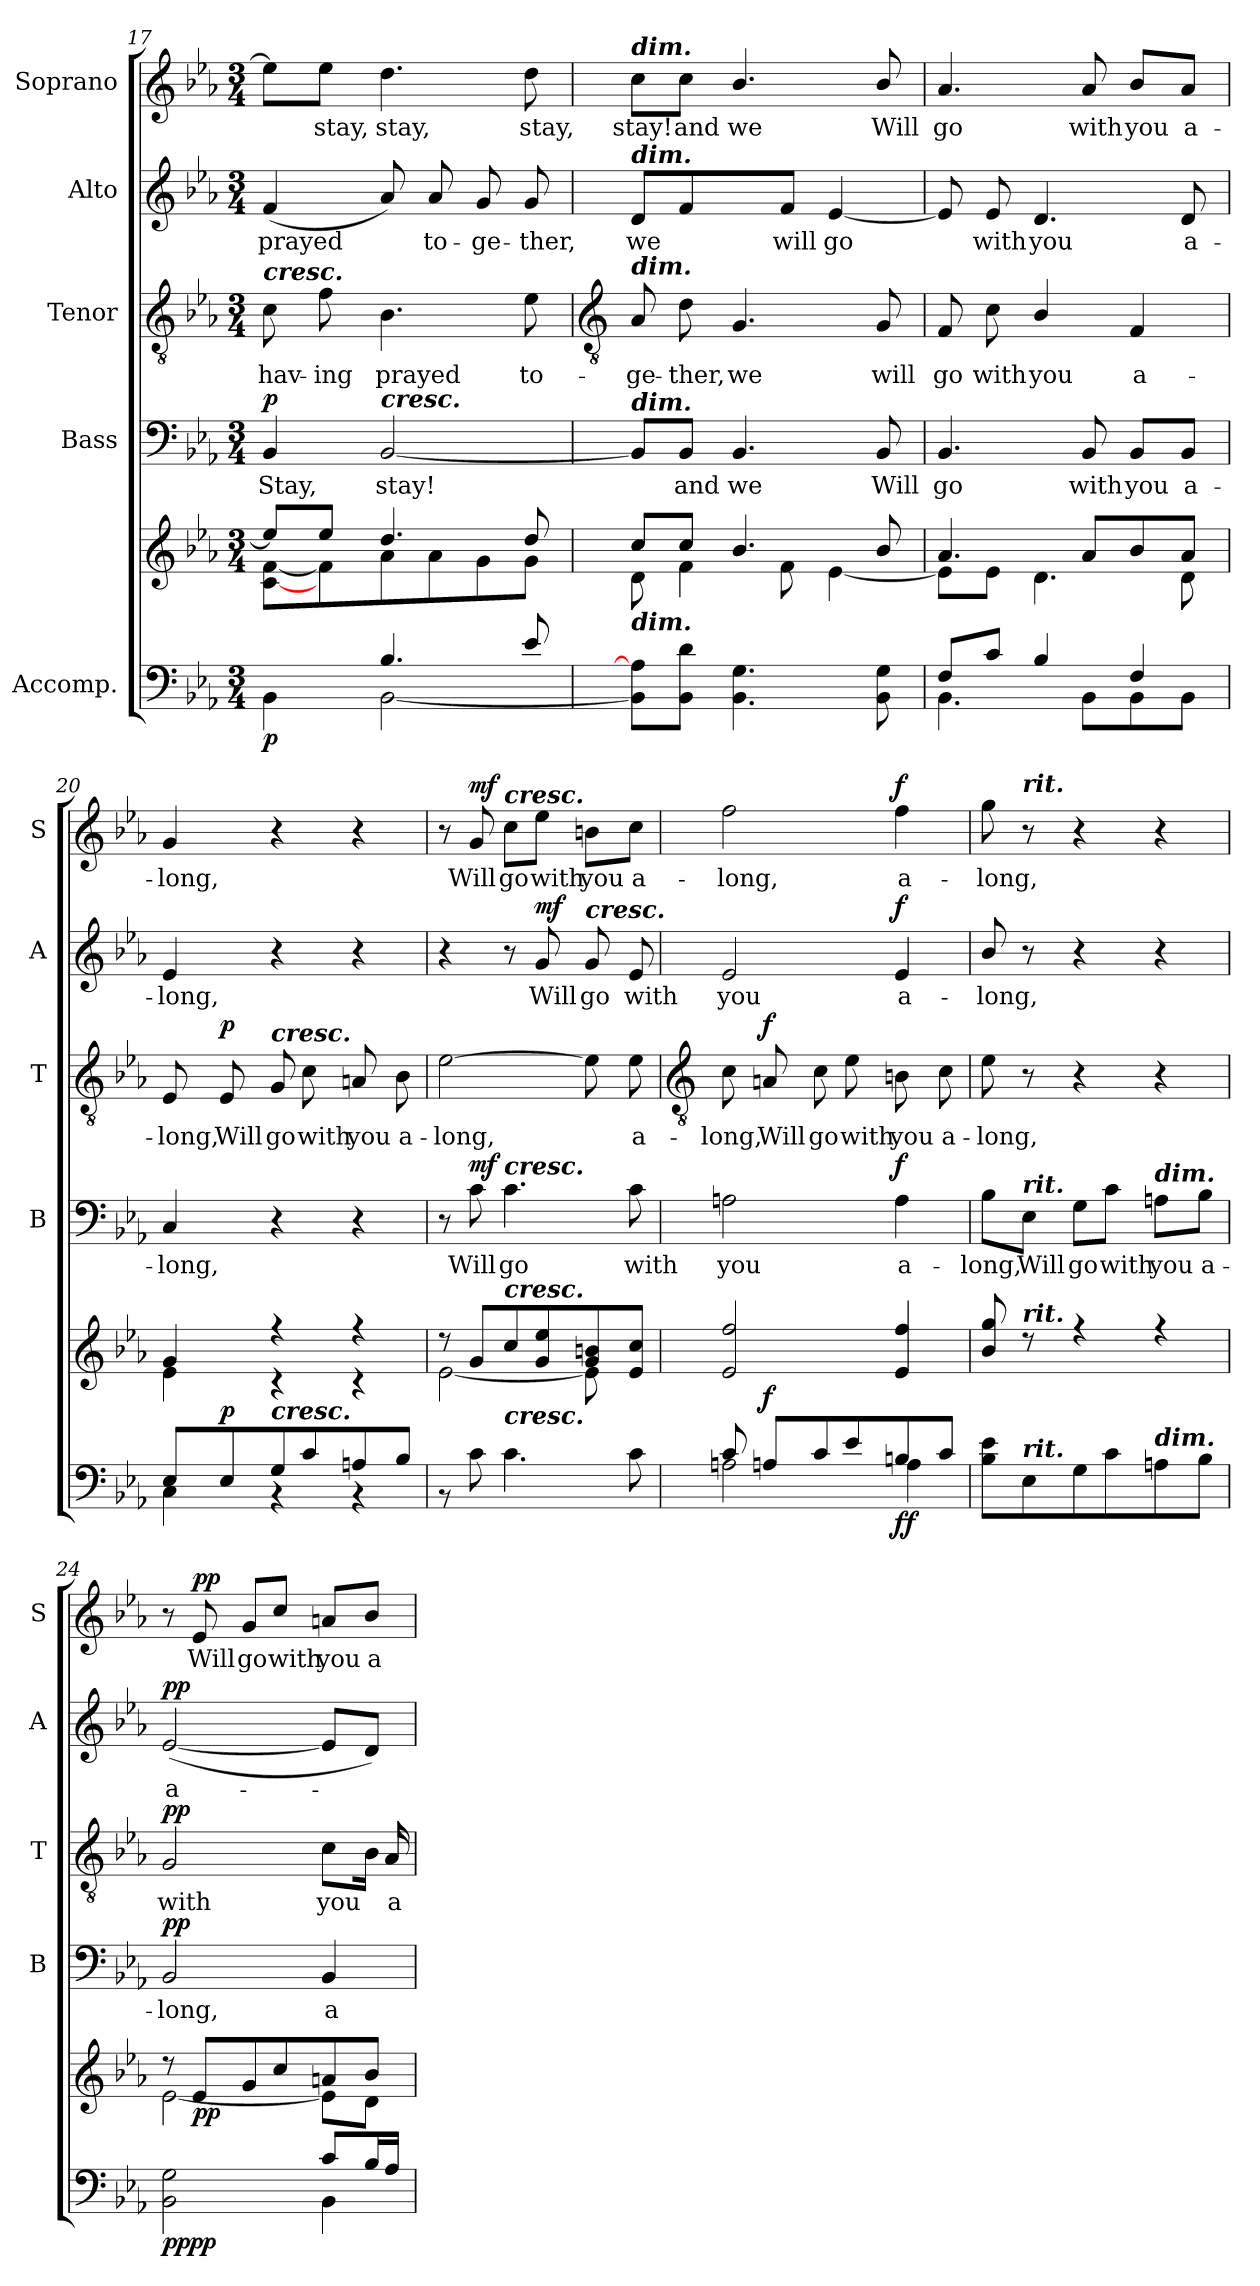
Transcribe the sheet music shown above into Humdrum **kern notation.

**kern	**kern	**dynam	**kern	**text	**dynam	**kern	**text	**dynam	**kern	**text	**dynam	**kern	**text	**dynam
*part5	*part5	*part5	*part4	*part4	*part4	*part3	*part3	*part3	*part2	*part2	*part2	*part1	*part1	*part1
*staff6	*staff5	*staff5/6	*staff4	*staff4	*staff4	*staff3	*staff3	*staff3	*staff2	*staff2	*staff2	*staff1	*staff1	*staff1
*I"Accomp.	*	*	*I"Bass	*	*	*I"Tenor	*	*	*I"Alto	*	*	*I"Soprano	*	*
*	*	*	*I'B	*	*	*I'T	*	*	*I'A	*	*	*I'S	*	*
*clefF4	*clefG2	*	*clefF4	*	*	*clefGv2	*	*	*clefG2	*	*	*clefG2	*	*
*k[b-e-a-]	*k[b-e-a-]	*	*k[b-e-a-]	*	*	*k[b-e-a-]	*	*	*k[b-e-a-]	*	*	*k[b-e-a-]	*	*
*E-:	*E-:	*	*E-:	*	*	*E-:	*	*	*E-:	*	*	*E-:	*	*
*M3/4	*M3/4	*	*M3/4	*	*	*M3/4	*	*	*M3/4	*	*	*M3/4	*	*
=17	=17	=17	=17	=17	=17	=17	=17	=17	=17	=17	=17	=17	=17	=17
*^	*^	*	*	*	*	*	*	*	*	*	*	*	*	*
!	!	!	!	!	!	!	!	!LO:TX:a:Bi:t=cresc.	!	!	!	!	!	!	!	!
!	!	!	!	!LO:DY:b=2	!	!LO:LY:b	!LO:DY:b	!	!LO:LY:b	!	!	!LO:LY:b	!	!	!	!
4ryy	4BB-\	8ee-/L]	[8c\ [8f\L	p	4BB-	Stay,	p	8c	hav-	.	(<4f	prayed	.	8ee-\L]	.	.
!	!	!	!	!	!	!	!	!	!LO:LY:b	!	!	!	!	!	!LO:LY:b	!
.	.	8ee-/J	8f\]	.	.	.	.	8f	-ing	.	.	.	.	8ee-\J	stay,	.
!	!	!	!	!	!LO:TX:a:Bi:t=cresc.	!	!	!	!	!	!	!	!	!	!	!
!	!	!	!	!	!	!LO:LY:b	!	!	!LO:LY:b	!	!	!	!	!	!LO:LY:b	!
4.B-/	[2BB-\	4.dd/	8a-\	.	[2BB-	stay!	.	4.B-	prayed	.	8a-)	.	.	4.dd	stay,	.
!	!	!	!	!	!	!	!	!	!	!	!	!LO:LY:b	!	!	!	!
.	.	.	8a-\	.	.	.	.	.	.	.	8a-	to-	.	.	.	.
!	!	!	!	!	!	!	!	!	!	!	!	!LO:LY:b	!	!	!	!
.	.	.	8g\	.	.	.	.	.	.	.	8g	-ge-	.	.	.	.
!	!	!	!	!	!	!	!	!	!LO:LY:b	!	!	!LO:LY:b	!	!	!LO:LY:b	!
8e-/	.	8dd/	8g\J	.	.	.	.	8e-	to-	.	8g	-ther,	.	8dd	stay,	.
!!LO:LB:g=z
=18	=18	=18	=18	=18	=18	=18	=18	=18	=18	=18	=18	=18	=18	=18	=18	=18
*	*	*	*	*	*	*	*	*clefGv2	*	*	*	*	*	*	*	*
!	!	!	!	!	!	!	!	!	!	!	!	!	!	!LO:TX:a:Bi:t=dim.	!	!
!	!	!	!	!	!	!	!	!	!	!	!LO:TX:a:Bi:t=dim.	!	!	!	!	!
!	!	!	!	!	!	!	!	!LO:TX:a:Bi:t=dim.	!	!	!	!	!	!	!	!
!	!	!	!	!	!LO:TX:a:Bi:t=dim.	!	!	!	!	!	!	!	!	!	!	!
!	!	!LO:TX:b:Bi:t=dim.	!	!	!	!	!	!	!	!	!	!	!	!	!	!
!	!	!	!	!	!	!	!	!	!LO:LY:b	!	!	!LO:LY:b	!	!	!LO:LY:b	!
2.ryy	8BB-\] 8A-\]L	8cc/L	8d\	.	8BB-/L]	.	.	8A-	-ge-	.	8dL	we	.	8cc\L	stay!	.
!	!	!	!	!	!	!LO:LY:b	!	!	!LO:LY:b	!	!	!	!	!	!LO:LY:b	!
.	8BB-\ 8d\J	8cc/J	4f\	.	8BB-/J	and	.	8d	-ther,	.	4f	.	.	8cc\J	and	.
!	!	!	!	!	!	!LO:LY:b	!	!	!LO:LY:b	!	!	!	!	!	!LO:LY:b	!
.	4.BB-\ 4.G\	4.b-/	.	.	4.BB-	we	.	4.G	we	.	.	.	.	4.b-/	we	.
!	!	!	!	!	!	!	!	!	!	!	!	!LO:LY:b	!	!	!	!
.	.	.	8f\	.	.	.	.	.	.	.	8fJ	will	.	.	.	.
!	!	!	!	!	!	!	!	!	!	!	!	!LO:LY:b	!	!	!	!
.	.	.	[4e-\	.	.	.	.	.	.	.	[4e-	go	.	.	.	.
!	!	!	!	!	!	!LO:LY:b	!	!	!LO:LY:b	!	!	!	!	!	!LO:LY:b	!
.	8BB-\ 8G\	8b-/	.	.	8BB-	Will	.	8G	will	.	.	.	.	8b-/	Will	.
=19	=19	=19	=19	=19	=19	=19	=19	=19	=19	=19	=19	=19	=19	=19	=19	=19
!	!	!	!	!	!	!LO:LY:b	!	!	!LO:LY:b	!	!	!	!	!	!LO:LY:b	!
8F/L	4.BB-\	4.a-/	8e-\L]	.	4.BB-	go	.	8F	go	.	8e-]	.	.	4.a-	go	.
!	!	!	!	!	!	!	!	!	!LO:LY:b	!	!	!LO:LY:b	!	!	!	!
8c/J	.	.	8e-\J	.	.	.	.	8c	with	.	8e-	with	.	.	.	.
!	!	!	!	!	!	!	!	!	!LO:LY:b	!	!	!LO:LY:b	!	!	!	!
4B-/	.	.	4.d\	.	.	.	.	4B-/	you	.	4.d	you	.	.	.	.
!	!	!	!	!	!	!LO:LY:b	!	!	!	!	!	!	!	!	!LO:LY:b	!
.	8BB-\L	8a-/L	.	.	8BB-	with	.	.	.	.	.	.	.	8a-	with	.
!	!	!	!	!	!	!LO:LY:b	!	!	!LO:LY:b	!	!	!	!	!	!LO:LY:b	!
4F/	8BB-\	8b-/	.	.	8BB-/L	you	.	4F	a-	.	.	.	.	8b-/L	you	.
!	!	!	!	!	!	!LO:LY:b	!	!	!	!	!	!LO:LY:b	!	!	!LO:LY:b	!
.	8BB-\J	8a-/J	8d\	.	8BB-/J	a-	.	.	.	.	8d	a-	.	8a-/J	a-	.
=20	=20	=20	=20	=20	=20	=20	=20	=20	=20	=20	=20	=20	=20	=20	=20	=20
!	!	!	!	!	!	!LO:LY:b	!	!	!LO:LY:b	!	!	!LO:LY:b	!	!	!LO:LY:b	!
8E-/L	4C\	4g/	4e-\	.	4C	-long,	.	8E-	-long,	.	4e-	-long,	.	4g	-long,	.
!	!	!	!	!LO:DY:a=2	!	!	!	!	!LO:LY:b	!LO:DY:b	!	!	!	!	!	!
8E-/	.	.	.	p	.	.	.	8E-	Will	p	.	.	.	.	.	.
!	!	!	!	!	!	!	!	!LO:TX:a:Bi:t=cresc.	!	!	!	!	!	!	!	!
!LO:TX:a:Bi:t=cresc.	!	!	!	!	!	!	!	!	!	!	!	!	!	!	!	!
!	!	!	!	!	!	!	!	!	!LO:LY:b	!	!	!	!	!	!	!
8G/	4r	4r	4r	.	4r	.	.	8G	go	.	4r	.	.	4r	.	.
!	!	!	!	!	!	!	!	!	!LO:LY:b	!	!	!	!	!	!	!
8c/	.	.	.	.	.	.	.	8c	with	.	.	.	.	.	.	.
!	!	!	!	!	!	!	!	!	!LO:LY:b	!	!	!	!	!	!	!
8An/	4r	4r	4r	.	4r	.	.	8An	you	.	4r	.	.	4r	.	.
!	!	!	!	!	!	!	!	!	!LO:LY:b	!	!	!	!	!	!	!
8B-/J	.	.	.	.	.	.	.	8B-	a-	.	.	.	.	.	.	.
=21	=21	=21	=21	=21	=21	=21	=21	=21	=21	=21	=21	=21	=21	=21	=21	=21
!	!	!	!	!	!	!	!	!	!LO:LY:b	!	!	!	!	!	!	!
2.ryy	8r	8r	[2e-\	.	8r	.	.	[2e-	-long,	.	4r	.	.	8r	.	.
!	!	!	!	!LO:DY:b=2	!	!LO:LY:b	!	!	!	!	!	!	!	!	!LO:LY:b	!
!	!	!	!	!LO:DY:n=1:b	!	!	!LO:DY:b	!	!	!	!	!	!	!	!	!LO:DY:b
.	8c\	8g/L	.	mf mf	8c	Will	mf	.	.	.	.	.	.	8g	Will	mf
!	!	!	!	!	!	!	!	!	!	!	!	!	!	!LO:TX:a:Bi:t=cresc.	!	!
!	!	!	!	!	!LO:TX:a:Bi:t=cresc.	!	!	!	!	!	!	!	!	!	!	!
!	!	!LO:TX:a:Bi:t=cresc.	!	!	!	!	!	!	!	!	!	!	!	!	!	!
!	!LO:TX:a:Bi:t=cresc.	!	!	!	!	!	!	!	!	!	!	!	!	!	!	!
!	!	!	!	!	!	!LO:LY:b	!	!	!	!	!	!	!	!	!LO:LY:b	!
.	4.c\	8cc/	.	.	4.c	go	.	.	.	.	8r	.	.	8cc\L	go	.
!	!	!	!	!	!	!	!	!	!	!	!	!LO:LY:b	!LO:DY:b	!	!LO:LY:b	!
.	.	8g/ 8ee-/	.	.	.	.	.	.	.	.	8g	Will	mf	8ee-\J	with	.
!	!	!	!	!	!	!	!	!	!	!	!LO:TX:a:Bi:t=cresc.	!	!	!	!	!
!	!	!	!	!	!	!	!	!	!	!	!	!LO:LY:b	!	!	!LO:LY:b	!
.	.	8g/ 8bn/	8e-\]	.	.	.	.	8e-]	.	.	8g	go	.	8bn\L	you	.
!	!	!	!	!	!	!LO:LY:b	!	!	!LO:LY:b	!	!	!LO:LY:b	!	!	!LO:LY:b	!
.	8c\	8e-/ 8cc/J	8ryy	.	8c	with	.	8e-	a-	.	8e-	with	.	8cc\J	a-	.
!!LO:LB:g=z
=22	=22	=22	=22	=22	=22	=22	=22	=22	=22	=22	=22	=22	=22	=22	=22	=22
*	*	*	*	*	*	*	*	*clefGv2	*	*	*	*	*	*	*	*
!	!	!	!	!	!	!LO:LY:b	!	!	!LO:LY:b	!	!	!LO:LY:b	!	!	!LO:LY:b	!
8c/	2An\	2e-/ 2ff/	2.ryy	.	2An	you	.	8c	-long,	.	2e-	you	.	2ff	-long,	.
!	!	!	!	!LO:DY:a=2	!	!	!	!	!LO:LY:b	!LO:DY:b	!	!	!	!	!	!
8An/L	.	.	.	f	.	.	.	8An	Will	f	.	.	.	.	.	.
!	!	!	!	!	!	!	!	!	!LO:LY:b	!	!	!	!	!	!	!
8c/	.	.	.	.	.	.	.	8c	go	.	.	.	.	.	.	.
!	!	!	!	!	!	!	!	!	!LO:LY:b	!	!	!	!	!	!	!
8e-/	.	.	.	.	.	.	.	8e-	with	.	.	.	.	.	.	.
!	!	!	!	!LO:DY:b=2	!	!LO:LY:b	!	!	!LO:LY:b	!	!	!LO:LY:b	!	!	!LO:LY:b	!
!	!	!	!	!LO:DY:n=1:b	!	!	!LO:DY:b	!	!	!	!	!	!LO:DY:b	!	!	!LO:DY:b
8Bn/	4A\	4e-/ 4ff/	.	f f	4A	a-	f	8Bn	you	.	4e-	a-	f	4ff	a-	f
!	!	!	!	!	!	!	!	!	!LO:LY:b	!	!	!	!	!	!	!
8c/J	.	.	.	.	.	.	.	8c	a-	.	.	.	.	.	.	.
=23	=23	=23	=23	=23	=23	=23	=23	=23	=23	=23	=23	=23	=23	=23	=23	=23
!	!	!	!	!	!	!LO:LY:b	!	!	!LO:LY:b	!	!	!LO:LY:b	!	!	!LO:LY:b	!
2.ryy	8B-\ 8e-\L	8b-/ 8gg/	2.ryy	.	8B-\L	-long,	.	8e-	-long,	.	8b-/	-long,	.	8gg	-long,	.
!	!	!	!	!	!	!	!	!	!	!	!	!	!	!LO:TX:a:Bi:t=rit.	!	!
!	!	!	!	!	!LO:TX:a:Bi:t=rit.	!	!	!	!	!	!	!	!	!	!	!
!	!	!LO:TX:a:Bi:t=rit.	!	!	!	!	!	!	!	!	!	!	!	!	!	!
!	!LO:TX:a:Bi:t=rit.	!	!	!	!	!	!	!	!	!	!	!	!	!	!	!
!	!	!	!	!	!	!LO:LY:b	!	!	!	!	!	!	!	!	!	!
.	8E-\	8r	.	.	8E-\J	Will	.	8r	.	.	8r	.	.	8r	.	.
!	!	!	!	!	!	!LO:LY:b	!	!	!	!	!	!	!	!	!	!
.	8G\	4r	.	.	8G\L	go	.	4r	.	.	4r	.	.	4r	.	.
!	!	!	!	!	!	!LO:LY:b	!	!	!	!	!	!	!	!	!	!
.	8c\	.	.	.	8c\J	with	.	.	.	.	.	.	.	.	.	.
!	!	!	!	!	!LO:TX:a:Bi:t=dim.	!	!	!	!	!	!	!	!	!	!	!
!	!LO:TX:a:Bi:t=dim.	!	!	!	!	!	!	!	!	!	!	!	!	!	!	!
!	!	!	!	!	!	!LO:LY:b	!	!	!	!	!	!	!	!	!	!
.	8An\	4r	.	.	8An\L	you	.	4r	.	.	4r	.	.	4r	.	.
!	!	!	!	!	!	!LO:LY:b	!	!	!	!	!	!	!	!	!	!
.	8B-\J	.	.	.	8B-\J	a-	.	.	.	.	.	.	.	.	.	.
=24	=24	=24	=24	=24	=24	=24	=24	=24	=24	=24	=24	=24	=24	=24	=24	=24
!	!	!	!	!LO:DY:b=2	!	!LO:LY:b	!	!	!LO:LY:b	!	!	!LO:LY:b	!	!	!	!
!	!	!	!	!LO:DY:n=1:b	!	!	!LO:DY:b	!	!	!LO:DY:b	!	!	!LO:DY:b	!	!	!
2ryy	2BB-\ 2G\	8r	[2e-\	pp pp	2BB-	long,	pp	2G	with	pp	(<[2e-	a-	pp	8r	.	.
!	!	!	!	!LO:DY:n=2:b	!	!	!	!	!	!	!	!	!	!	!LO:LY:b	!LO:DY:b
.	.	8e-/L	.	pp	.	.	.	.	.	.	.	.	.	8e-	Will	pp
!	!	!	!	!	!	!	!	!	!	!	!	!	!	!	!LO:LY:b	!
.	.	8g/	.	.	.	.	.	.	.	.	.	.	.	8g/L	go	.
!	!	!	!	!	!	!	!	!	!	!	!	!	!	!	!LO:LY:b	!
.	.	8cc/	.	.	.	.	.	.	.	.	.	.	.	8cc/J	with	.
!	!	!	!	!	!	!LO:LY:b	!	!	!LO:LY:b	!	!	!	!	!	!LO:LY:b	!
8c/L	4BB-\	8an/	8e-\L]	.	4BB-	a-	.	8cL	you	.	8e-L]	.	.	8an/L	you	.
!	!	!	!	!	!	!	!	!	!	!	!	!	!	!	!LO:LY:b	!
16B-/L	.	8b-/J	8d\J	.	.	.	.	16B-J	.	.	8dJ)	.	.	8b-/J	a-	.
!	!	!	!	!	!	!	!	!	!LO:LY:b	!	!	!	!	!	!	!
16A-/JJ	.	.	.	.	.	.	.	16A-	a-	.	.	.	.	.	.	.
*v	*v	*	*	*	*	*	*	*	*	*	*	*	*	*	*	*
*	*v	*v	*	*	*	*	*	*	*	*	*	*	*	*	*
=	=	=	=	=	=	=	=	=	=	=	=	=	=	=
*-	*-	*-	*-	*-	*-	*-	*-	*-	*-	*-	*-	*-	*-	*-
